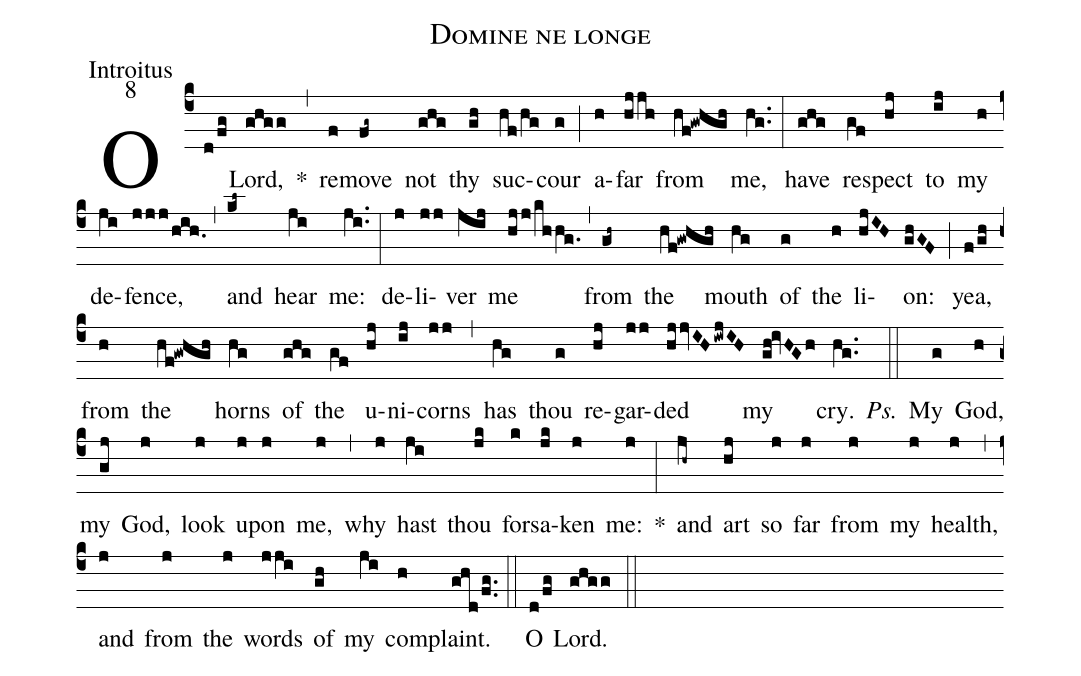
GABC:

name:Domine ne longe;
office-part:Introitus;
mode:8;
%%
(c4) O(d/fg) Lord,(ghgg) *(,) re(f)move(fg~) not(ghg) thy(gh) suc(hf/hg)cour(g) (;) a(h)far(hjjh) from(hf!gwhgh) me,(hg..) (:) have(ghg) re(gf)spect(hj) to(ij) my(h) de(ji)fence,(jjj/hih.0) (,) and(kl~) hear(ji) me:(ji..) (:) de(j)li(jj)ver(jij) me(hjj/khhg.) (,) from(gh~) the(hf!gwhgh) mouth(hg) of(g) the(h) li(hjIH)on:(ghGF) (;) yea,(f/gh) from(h) the(hf!gwhgh) horns(hg) of(ghg) the(gf) u(hj)ni(ij)corns(jj) (,) has(hg) thou(g) re(hj)gar(jj)ded(hjjvIH/iwjIH) my(gh!ivHGh) cry.(hg..) <i>Ps.</i>(::) My(g) God,(h) my(gj) God,(j) look(j) up(j)on(j) me,(j) (,) why(j) hast(ji) thou(jk) for(k)sa(jk)ken(j) me:(j) *(:) and(jh~) art(hj) so(j) far(j) from(j) my(j) health,(j) (,) and(j) from(j) the(j) words(jji) of(gh) my(ji) com(h)plaint.(ghd/fg..) (::) O(d/fg) Lord.(ghgg) (::)
